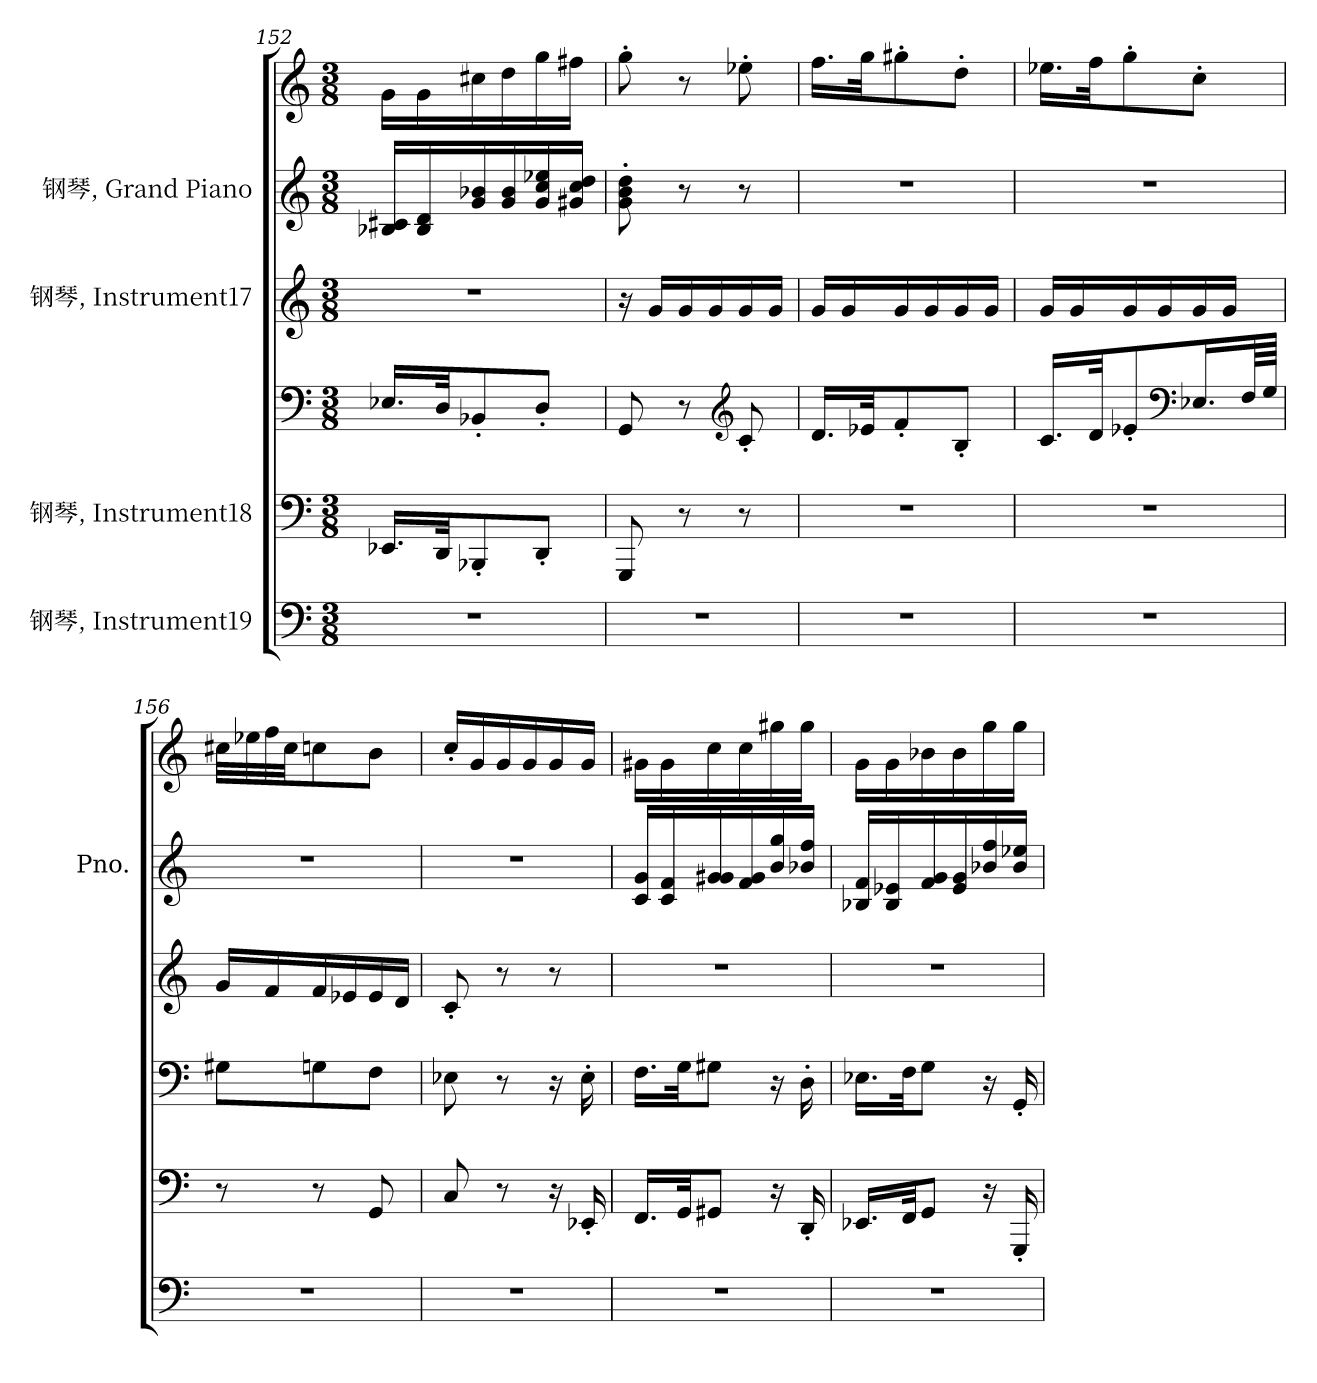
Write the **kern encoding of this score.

**kern	**kern	**kern	**kern	**kern	**kern
*part4	*part3	*part3	*part2	*part1	*part1
*staff6	*staff5	*staff4	*staff3	*staff2	*staff1
*I"钢琴, Instrument19	*I"钢琴, Instrument18	*	*I"钢琴, Instrument17	*I"钢琴, Grand Piano	*
*	*	*	*	*I'Pno.	*
*clefF4	*clefF4	*clefF4	*clefG2	*clefG2	*clefG2
*k[]	*k[]	*k[]	*k[]	*k[]	*k[]
*M3/8	*M3/8	*M3/8	*M3/8	*M3/8	*M3/8
=152	=152	=152	=152	=152	=152
4.r	16.EE-X/LL	16.E-X/LL	4.r	16B-X/ 16c#X/LL	16g\LL
.	.	.	.	16B-/ 16d/	16g\
.	32DD/JK	32D/JK	.	.	.
.	8BBB-X'/	8BB-X'/	.	16g/ 16b-X/	16cc#X\
.	.	.	.	16g/ 16b-/	16dd\
.	8DD'/J	8D'/J	.	16g/ 16cc/ 16ee-X/	16gg\
.	.	.	.	16g#X/ 16cc/ 16dd/JJ	16ff#X\JJ
=153	=153	=153	=153	=153	=153
4.r	8GGG/	8GG/	16r	8g\' 8b\' 8dd\'	8gg'\
.	.	.	16g/LL	.	.
.	8r	8r	16g/	8r	8r
.	.	.	16g/	.	.
*	*	*clefG2	*	*	*
.	8r	8c'/	16g/	8r	8ee-X'\
.	.	.	16g/JJ	.	.
=154	=154	=154	=154	=154	=154
4.r	4.r	16.d/LL	16g/LL	4.r	16.ff\LL
.	.	.	16g/	.	.
.	.	32e-X/JK	.	.	32gg\JK
.	.	8f'/	16g/	.	8gg#X'\
.	.	.	16g/	.	.
.	.	8B'/J	16g/	.	8dd'\J
.	.	.	16g/JJ	.	.
!!LO:LB:g=z
=155	=155	=155	=155	=155	=155
4.r	4.r	16.c/LL	16g/LL	4.r	16.ee-X\LL
.	.	.	16g/	.	.
.	.	32d/JK	.	.	32ff\JK
.	.	8e-X'/	16g/	.	8gg'\
.	.	.	16g/	.	.
*	*	*clefF4	*	*	*
.	.	16.E-X/L	16g/	.	8cc'\J
.	.	.	16g/JJ	.	.
.	.	64F/LL	.	.	.
.	.	64G/JJJJ	.	.	.
=156	=156	=156	=156	=156	=156
4.r	8r	8G#X\L	16g/LL	4.r	32cc#X\LLL
.	.	.	.	.	32ee-X\
.	.	.	16f/	.	32ff\
.	.	.	.	.	32cc#\JJ
.	8r	8Gn\	16f/	.	8ccn\
.	.	.	16e-X/	.	.
.	8GG/	8F\J	16e-/	.	8b\J
.	.	.	16d/JJ	.	.
=157	=157	=157	=157	=157	=157
4.r	8C/	8E-X\	8c'/	4.r	16cc'/LL
.	.	.	.	.	16g/
.	8r	8r	8r	.	16g/
.	.	.	.	.	16g/
.	16r	16r	8r	.	16g/
.	16EE-X'/	16E-'\	.	.	16g/JJ
=158	=158	=158	=158	=158	=158
4.r	16.FF/LL	16.F\LL	4.r	16c/ 16g/LL	16g#X\LL
.	.	.	.	16c/ 16f/	16g#\
.	32GG/JK	32G\JK	.	.	.
.	8GG#X/J	8G#X\J	.	16g/ 16g#X/	16cc\
.	.	.	.	16f/ 16g#/	16cc\
.	16r	16r	.	16b/ 16gg/	16gg#X\
.	16DD'/	16D'\	.	16b-X/ 16ff/JJ	16gg#\JJ
!!LO:PB:g=z
=159	=159	=159	=159	=159	=159
4.r	16.EE-X/LL	16.E-X\LL	4.r	16B-X/ 16f/LL	16g\LL
.	.	.	.	16B-/ 16e-X/	16g\
.	32FF/JK	32F\JK	.	.	.
.	8GG/J	8G\J	.	16f/ 16g/	16b-X\
.	.	.	.	16e-/ 16g/	16b-\
.	16r	16r	.	16b-X/ 16ff/	16gg\
.	16GGG'/	16GG'/	.	16b-/ 16ee-X/JJ	16gg\JJ
=	=	=	=	=	=
*-	*-	*-	*-	*-	*-
